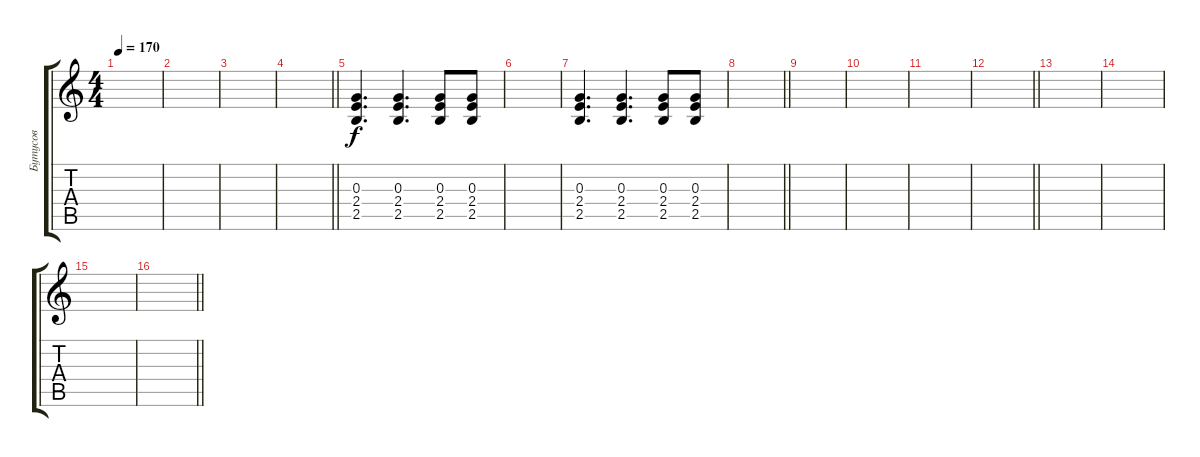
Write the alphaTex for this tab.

\track ("Бутусов" "Бутусов") {instrument electricguitarclean}
\staff {score tabs}
\tuning (E4 B3 G3 D3 A2 E2) {hide}
\ts (4 4)
\tempo 170
\clef g2
\ks c
|
|
|
\barLineRight lightlight
|
(0.3 2.4 2.5).4{d} (0.3 2.4 2.5).4{d} (0.3 2.4 2.5).8 (0.3 2.4 2.5).8 |
|
(0.3 2.4 2.5).4{d} (0.3 2.4 2.5).4{d} (0.3 2.4 2.5).8 (0.3 2.4 2.5).8 |
\barLineRight lightlight
|
|
|
|
\barLineRight lightlight
|
|
|
|
\barLineRight lightlight
